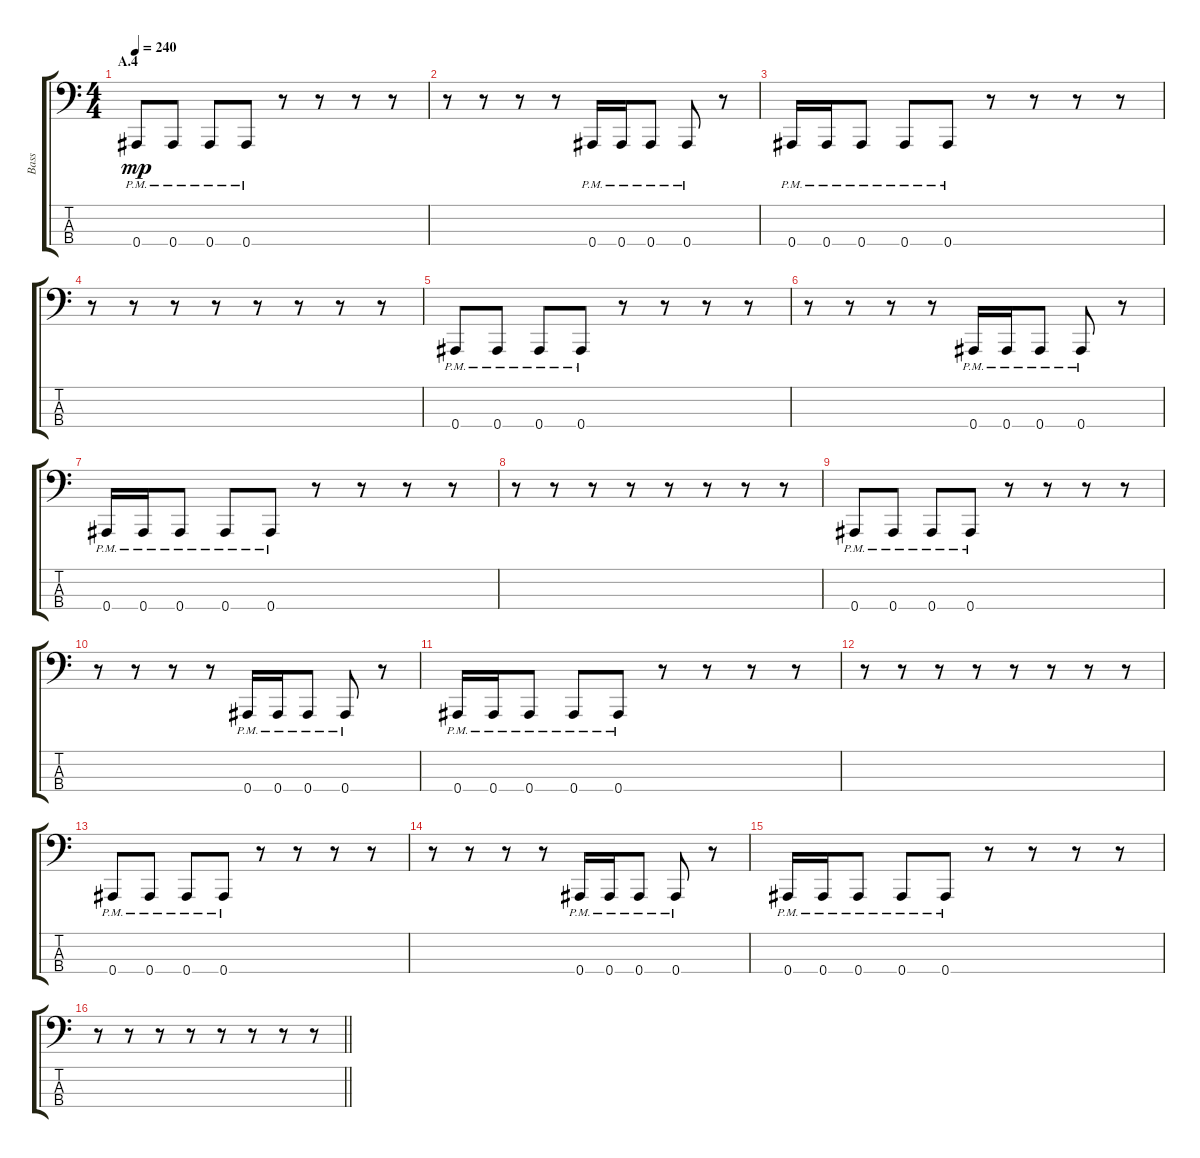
\track ("Bass" "Bass") {instrument electricbasspick}
\staff {score tabs}
\tuning (Eb2 Bb1 F1 Bb0) {hide}
\ts (4 4)
\section ("" "A.4")
\tempo 240
\clef f4
\ks c
0.4{pm}.8{dy mp} 0.4{pm}.8 0.4{pm}.8 0.4{pm}.8 r.8 r.8 r.8 r.8 |
r.8 r.8 r.8 r.8 0.4{pm}.16 0.4{pm}.16 0.4{pm}.8 0.4{pm}.8 r.8 |
0.4{pm}.16 0.4{pm}.16 0.4{pm}.8 0.4{pm}.8 0.4{pm}.8 r.8 r.8 r.8 r.8 |
r.8 r.8 r.8 r.8 r.8 r.8 r.8 r.8 |
0.4{pm}.8 0.4{pm}.8 0.4{pm}.8 0.4{pm}.8 r.8 r.8 r.8 r.8 |
r.8 r.8 r.8 r.8 0.4{pm}.16 0.4{pm}.16 0.4{pm}.8 0.4{pm}.8 r.8 |
0.4{pm}.16 0.4{pm}.16 0.4{pm}.8 0.4{pm}.8 0.4{pm}.8 r.8 r.8 r.8 r.8 |
r.8 r.8 r.8 r.8 r.8 r.8 r.8 r.8 |
0.4{pm}.8 0.4{pm}.8 0.4{pm}.8 0.4{pm}.8 r.8 r.8 r.8 r.8 |
r.8 r.8 r.8 r.8 0.4{pm}.16 0.4{pm}.16 0.4{pm}.8 0.4{pm}.8 r.8 |
0.4{pm}.16 0.4{pm}.16 0.4{pm}.8 0.4{pm}.8 0.4{pm}.8 r.8 r.8 r.8 r.8 |
r.8 r.8 r.8 r.8 r.8 r.8 r.8 r.8 |
0.4{pm}.8 0.4{pm}.8 0.4{pm}.8 0.4{pm}.8 r.8 r.8 r.8 r.8 |
r.8 r.8 r.8 r.8 0.4{pm}.16 0.4{pm}.16 0.4{pm}.8 0.4{pm}.8 r.8 |
0.4{pm}.16 0.4{pm}.16 0.4{pm}.8 0.4{pm}.8 0.4{pm}.8 r.8 r.8 r.8 r.8 |
\barLineRight lightlight
r.8 r.8 r.8 r.8 r.8 r.8 r.8 r.8
